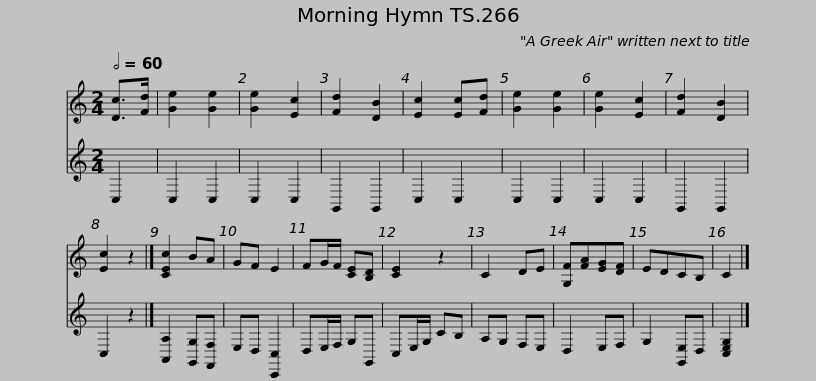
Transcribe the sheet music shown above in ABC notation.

X:1
%%score 1 2
L:1/8
Q:1/2=60
M:2/4
I:linebreak $
K:C
V:1 treble
V:2 treble
V:1
 [Dc]>[Fd] | [Ge]2 [Ge]2 | [Ge]2 [Ec]2 | [Fd]2 [DB]2 | [Ec]2 [Ec][Fd] | %5
 [Ge]2 [Ge]2 | [Ge]2 [Ec]2 | [Fd]2 [DB]2 | [Ec]2 z2 |] [CEc]2 BA | %10
 GF E2 | FG/F/ [CE][B,D] |$ [CE]2 z2 | C2 DE | [G,F][FA][EG][DF] | %15
 EDCB, | C2 |] %17
V:2
 C,2 | C,2 C,2 | C,2 C,2 | G,,2 G,,2 | C,2 C,2 | %5
 C,2 C,2 | C,2 C,2 | G,,2 G,,2 | C,2 z2 |] [A,,A,]2 [G,,G,][F,,F,] | %10
 E,D, [C,,C,]2 | D,E,/F,/ G,G,, |$ C,E,/G,/ CB, | A,G, F,E, | D,2 E,F, | %15
 G,2 [G,,E,]D, | [C,E,G,]2 |] %17
